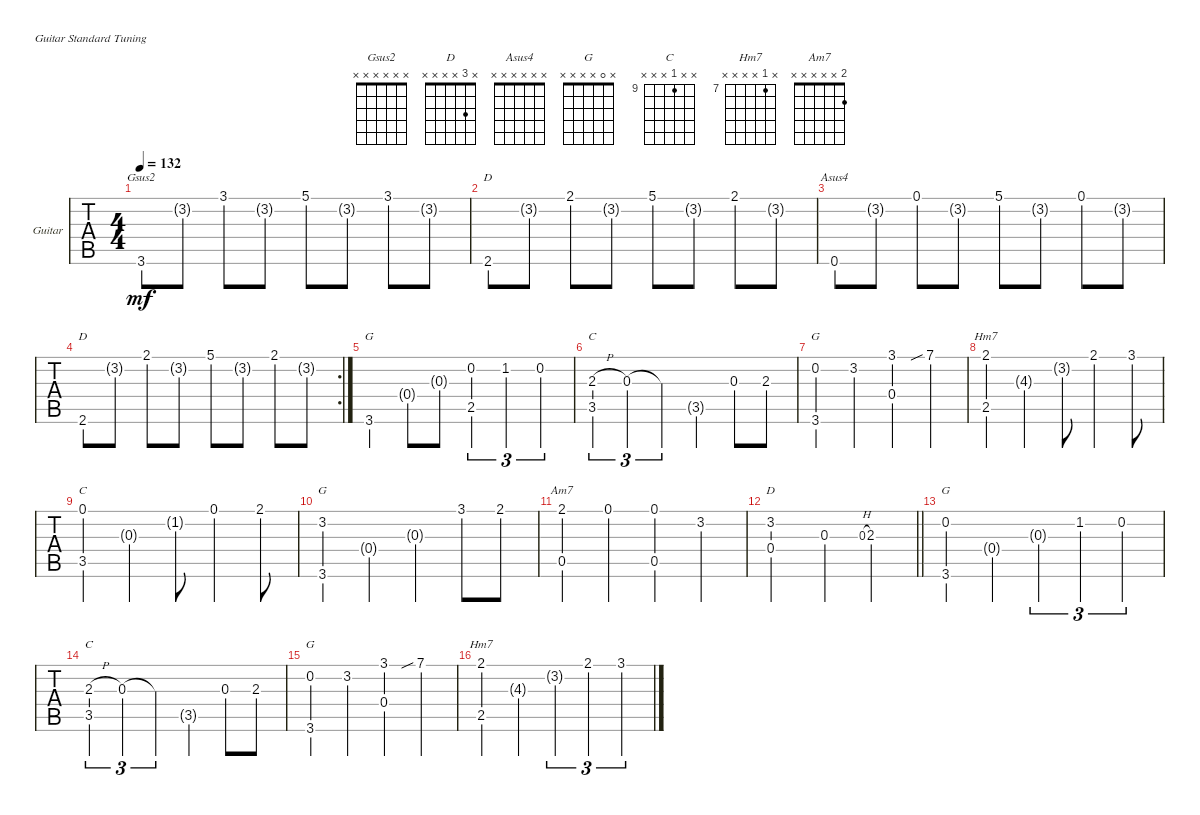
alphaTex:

\defaultSystemsLayout 4
\bracketExtendMode groupsimilarinstruments
\firstSystemTrackNameOrientation horizontal
\otherSystemsTrackNameOrientation horizontal
\track ("" "Guitar") {instrument acousticguitarsteel}
\staff {tabs}
\tuning (E4 B3 G3 D3 A2 E2)
\chord ("Gsus2" x x x x x x)
\chord ("D" x x x x x x)
\chord ("Asus4" x x x x x x)
\chord ("G" x x x x x x)
\chord ("C" x x 2 x x x)
\chord ("Hm7" x 7 x x x x) {firstfret 7}
\chord ("C" x x 9 x x x) {firstfret 9}
\chord ("Am7" 2 x x x x x)
\chord ("G" x 3 x x x x)
\chord ("D" x 3 x x x x)
\chord ("G" x 0 x x x x)
\ts (4 4)
\tempo 132
\clef g2
\ks a
3.6.8{ch "Gsus2" dy mf instrument acousticguitarsteel} 3.2{g}.8 3.1.8 3.2{g}.8 5.1.8 3.2{g}.8 3.1.8 3.2{g}.8 |
2.6.8{ch "D"} 3.2{g}.8 2.1.8 3.2{g}.8 5.1.8 3.2{g}.8 2.1.8 3.2{g}.8 |
0.6.8{ch "Asus4"} 3.2{g}.8 0.1.8 3.2{g}.8 5.1.8 3.2{g}.8 0.1.8 3.2{g}.8 |
\rc 2
2.6.8{ch "D"} 3.2{g}.8 2.1.8 3.2{g}.8 5.1.8 3.2{g}.8 2.1.8 3.2{g}.8 |
3.6.4{ch "G"} 0.4{g}.8 0.3{g}.8 (0.2 2.5).4{tu (3 2) legatoorigin} 1.2.4{tu (3 2)} 0.2.4{tu (3 2)} |
(2.3{h} 3.5).4{tu (3 2) ch "C" legatoorigin} 0.3.4{tu (3 2)} 0.3{t}.4{tu (3 2)} 3.5{g}.4 0.3.8 2.3.8 |
(0.2 3.6).4{ch "G"} 3.2.4 (3.1 0.4).4 7.1{sib}.4 |
(2.1 2.5).4{ch "Hm7"} 4.3{g}.4 3.2{g}.8 2.1.4 3.1.8 |
(0.1 3.5).4{ch "C"} 0.3{g}.4 1.2{g}.8 0.1.4 2.1.8 |
(3.2 3.6).4{ch "G"} 0.4{g}.4 0.3{g}.4 3.1.8 2.1.8 |
(2.1 0.5).4{ch "Am7"} 0.1.4 (0.1 0.5).4 3.2.4 |
\barLineRight lightlight
(3.2 0.4).2{ch "D"} 0.3.4 0.3{h}.8{gr} 2.3.4 |
(0.2 3.6).4{ch "G"} 0.4{g}.4 0.3{g}.4{tu (3 2)} 1.2.4{tu (3 2)} 0.2.4{tu (3 2)} |
(2.3{h} 3.5).4{tu (3 2) ch "C" legatoorigin} 0.3.4{tu (3 2)} 0.3{t}.4{tu (3 2)} 3.5{g}.4 0.3.8 2.3.8 |
(0.2 3.6).4{ch "G"} 3.2.4 (3.1 0.4).4 7.1{sib}.4 |
(2.1 2.5).4{ch "Hm7"} 4.3{g}.4 3.2{g}.4{tu (3 2)} 2.1.4{tu (3 2)} 3.1.4{tu (3 2)}
